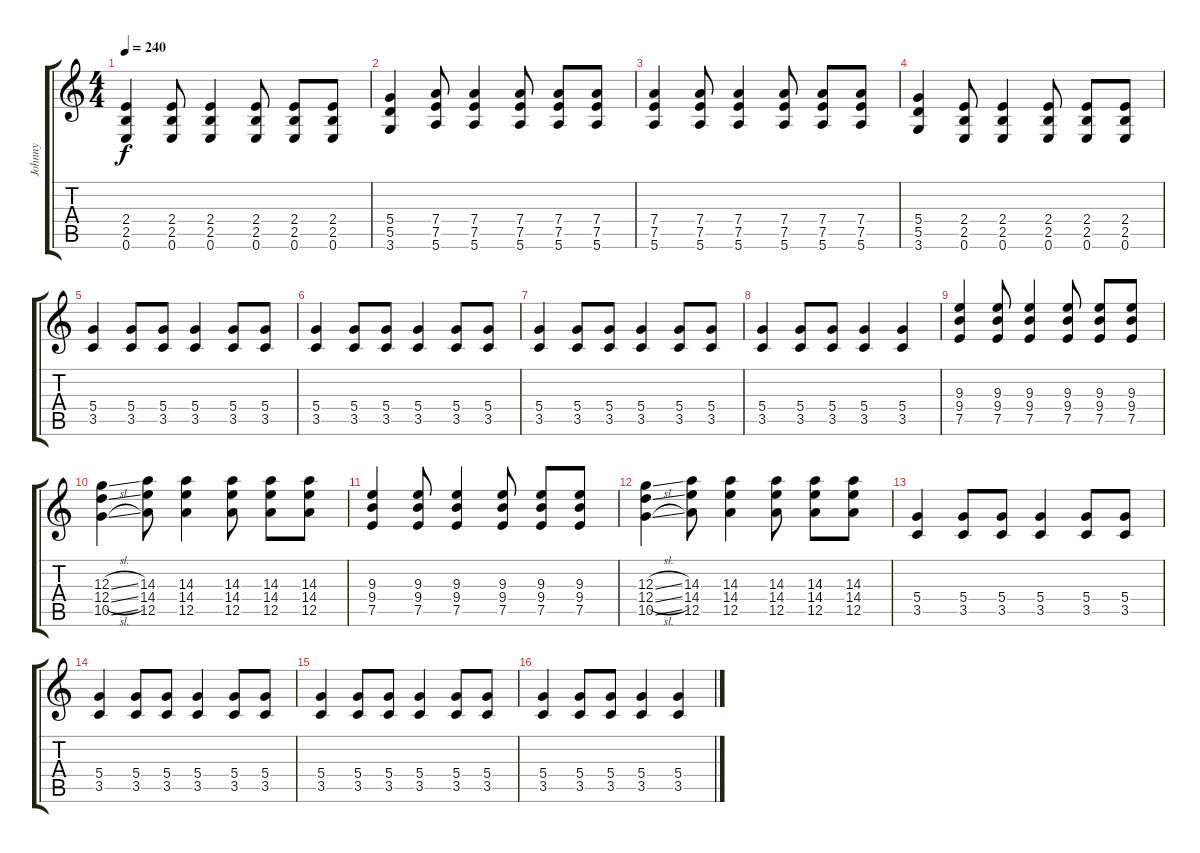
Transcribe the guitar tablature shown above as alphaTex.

\track ("Johnny" "Johnny") {instrument distortionguitar}
\staff {score tabs}
\tuning (E4 B3 G3 D3 A2 E2) {hide}
\ts (4 4)
\tempo 240
\clef g2
\ks c
(2.4 2.5 0.6).4{dy f} (2.4 2.5 0.6).8 (2.4 2.5 0.6).4 (2.4 2.5 0.6).8 (2.4 2.5 0.6).8 (2.4 2.5 0.6).8 |
(5.4 5.5 3.6).4 (7.4 7.5 5.6).8 (7.4 7.5 5.6).4 (7.4 7.5 5.6).8 (7.4 7.5 5.6).8 (7.4 7.5 5.6).8 |
(7.4 7.5 5.6).4 (7.4 7.5 5.6).8 (7.4 7.5 5.6).4 (7.4 7.5 5.6).8 (7.4 7.5 5.6).8 (7.4 7.5 5.6).8 |
(5.4 5.5 3.6).4 (2.4 2.5 0.6).8 (2.4 2.5 0.6).4 (2.4 2.5 0.6).8 (2.4 2.5 0.6).8 (2.4 2.5 0.6).8 |
(5.4 3.5).4 (5.4 3.5).8 (5.4 3.5).8 (5.4 3.5).4 (5.4 3.5).8 (5.4 3.5).8 |
(5.4 3.5).4 (5.4 3.5).8 (5.4 3.5).8 (5.4 3.5).4 (5.4 3.5).8 (5.4 3.5).8 |
(5.4 3.5).4 (5.4 3.5).8 (5.4 3.5).8 (5.4 3.5).4 (5.4 3.5).8 (5.4 3.5).8 |
(5.4 3.5).4 (5.4 3.5).8 (5.4 3.5).8 (5.4 3.5).4 (5.4 3.5).4 |
(9.3 9.4 7.5).4 (9.3 9.4 7.5).8 (9.3 9.4 7.5).4 (9.3 9.4 7.5).8 (9.3 9.4 7.5).8 (9.3 9.4 7.5).8 |
(12.3{sl} 12.4{sl} 10.5{sl}).4 (14.3 14.4 12.5).8 (14.3 14.4 12.5).4 (14.3 14.4 12.5).8 (14.3 14.4 12.5).8 (14.3 14.4 12.5).8 |
(9.3 9.4 7.5).4 (9.3 9.4 7.5).8 (9.3 9.4 7.5).4 (9.3 9.4 7.5).8 (9.3 9.4 7.5).8 (9.3 9.4 7.5).8 |
(12.3{sl} 12.4{sl} 10.5{sl}).4 (14.3 14.4 12.5).8 (14.3 14.4 12.5).4 (14.3 14.4 12.5).8 (14.3 14.4 12.5).8 (14.3 14.4 12.5).8 |
(5.4 3.5).4 (5.4 3.5).8 (5.4 3.5).8 (5.4 3.5).4 (5.4 3.5).8 (5.4 3.5).8 |
(5.4 3.5).4 (5.4 3.5).8 (5.4 3.5).8 (5.4 3.5).4 (5.4 3.5).8 (5.4 3.5).8 |
(5.4 3.5).4 (5.4 3.5).8 (5.4 3.5).8 (5.4 3.5).4 (5.4 3.5).8 (5.4 3.5).8 |
(5.4 3.5).4 (5.4 3.5).8 (5.4 3.5).8 (5.4 3.5).4 (5.4 3.5).4
